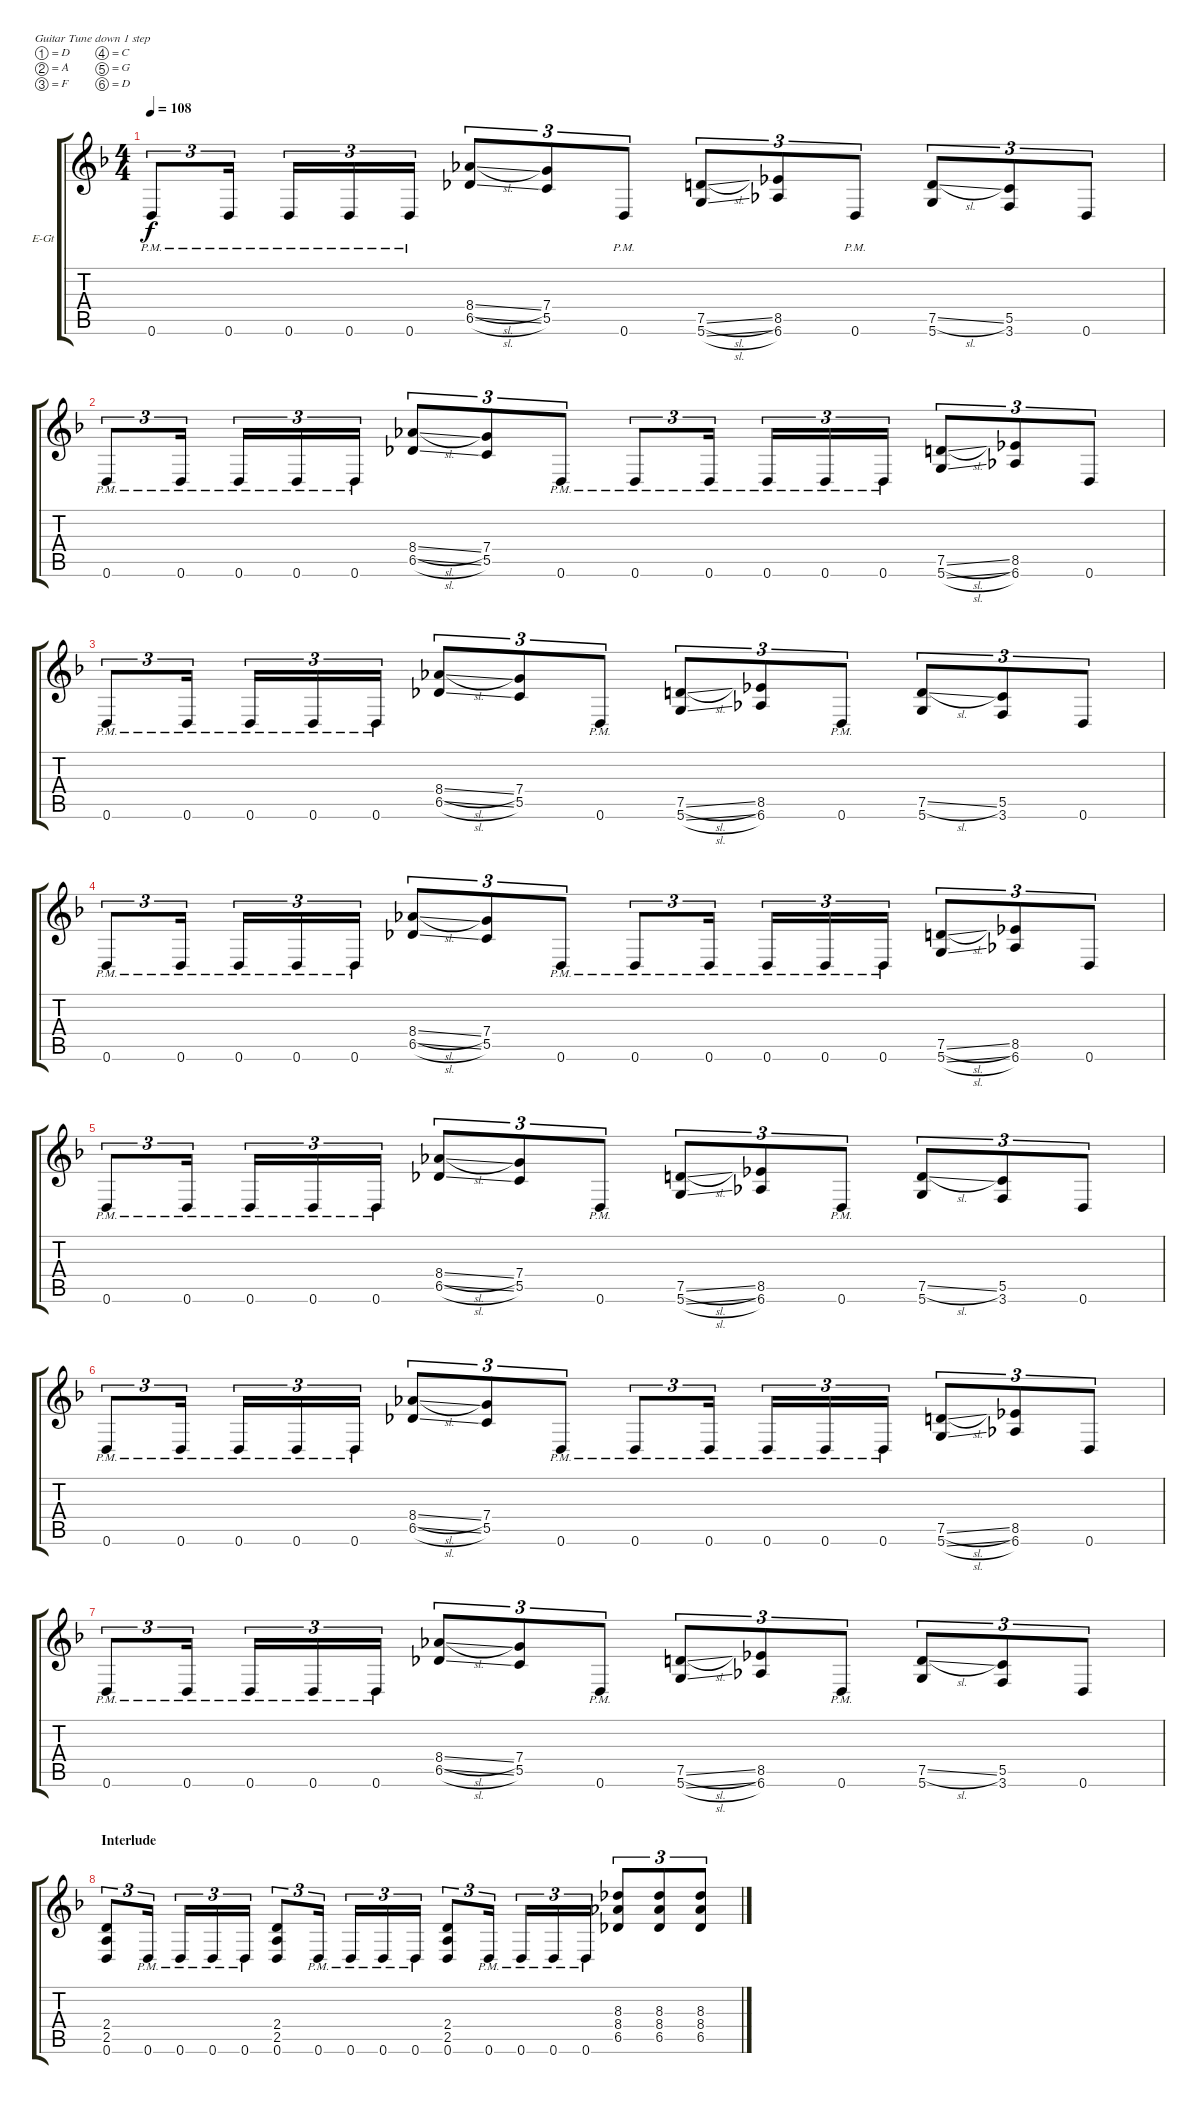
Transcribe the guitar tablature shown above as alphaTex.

\defaultSystemsLayout 4
\bracketExtendMode groupsimilarinstruments
\firstSystemTrackNameOrientation horizontal
\otherSystemsTrackNameOrientation horizontal
\track ("Electric Guitar" "E-Gt") {instrument distortionguitar}
\staff {score tabs}
\tuning (D4 A3 F3 C3 G2 D2)
\ts (4 4)
\tempo 108
\clef g2
\ks dminor
0.6{pm}.8{tu (3 2) dy f} 0.6{pm}.16{tu (3 2)} 0.6{pm}.16{tu (3 2)} 0.6{pm}.16{tu (3 2)} 0.6{pm}.16{tu (3 2)} (6.5{sl} 8.4{sl}).8{tu (3 2)} (5.5 7.4).8{tu (3 2)} 0.6{pm}.8{tu (3 2)} (5.6{sl} 7.5{sl}).8{tu (3 2)} (6.6 8.5).8{tu (3 2)} 0.6{pm}.8{tu (3 2)} (5.6 7.5{sl}).8{tu (3 2)} (3.6 5.5).8{tu (3 2)} 0.6.8{tu (3 2)} |
0.6{pm}.8{tu (3 2)} 0.6{pm}.16{tu (3 2)} 0.6{pm}.16{tu (3 2)} 0.6{pm}.16{tu (3 2)} 0.6{pm}.16{tu (3 2)} (6.5{sl} 8.4{sl}).8{tu (3 2)} (5.5 7.4).8{tu (3 2)} 0.6{pm}.8{tu (3 2)} 0.6{pm}.8{tu (3 2)} 0.6{pm}.16{tu (3 2)} 0.6{pm}.16{tu (3 2)} 0.6{pm}.16{tu (3 2)} 0.6{pm}.16{tu (3 2)} (5.6{sl} 7.5{sl}).8{tu (3 2)} (6.6 8.5).8{tu (3 2)} 0.6.8{tu (3 2)} |
0.6{pm}.8{tu (3 2)} 0.6{pm}.16{tu (3 2)} 0.6{pm}.16{tu (3 2)} 0.6{pm}.16{tu (3 2)} 0.6{pm}.16{tu (3 2)} (6.5{sl} 8.4{sl}).8{tu (3 2)} (5.5 7.4).8{tu (3 2)} 0.6{pm}.8{tu (3 2)} (5.6{sl} 7.5{sl}).8{tu (3 2)} (6.6 8.5).8{tu (3 2)} 0.6{pm}.8{tu (3 2)} (5.6 7.5{sl}).8{tu (3 2)} (3.6 5.5).8{tu (3 2)} 0.6.8{tu (3 2)} |
0.6{pm}.8{tu (3 2)} 0.6{pm}.16{tu (3 2)} 0.6{pm}.16{tu (3 2)} 0.6{pm}.16{tu (3 2)} 0.6{pm}.16{tu (3 2)} (6.5{sl} 8.4{sl}).8{tu (3 2)} (5.5 7.4).8{tu (3 2)} 0.6{pm}.8{tu (3 2)} 0.6{pm}.8{tu (3 2)} 0.6{pm}.16{tu (3 2)} 0.6{pm}.16{tu (3 2)} 0.6{pm}.16{tu (3 2)} 0.6{pm}.16{tu (3 2)} (5.6{sl} 7.5{sl}).8{tu (3 2)} (6.6 8.5).8{tu (3 2)} 0.6.8{tu (3 2)} |
0.6{pm}.8{tu (3 2)} 0.6{pm}.16{tu (3 2)} 0.6{pm}.16{tu (3 2)} 0.6{pm}.16{tu (3 2)} 0.6{pm}.16{tu (3 2)} (6.5{sl} 8.4{sl}).8{tu (3 2)} (5.5 7.4).8{tu (3 2)} 0.6{pm}.8{tu (3 2)} (5.6{sl} 7.5{sl}).8{tu (3 2)} (6.6 8.5).8{tu (3 2)} 0.6{pm}.8{tu (3 2)} (5.6 7.5{sl}).8{tu (3 2)} (3.6 5.5).8{tu (3 2)} 0.6.8{tu (3 2)} |
0.6{pm}.8{tu (3 2)} 0.6{pm}.16{tu (3 2)} 0.6{pm}.16{tu (3 2)} 0.6{pm}.16{tu (3 2)} 0.6{pm}.16{tu (3 2)} (6.5{sl} 8.4{sl}).8{tu (3 2)} (5.5 7.4).8{tu (3 2)} 0.6{pm}.8{tu (3 2)} 0.6{pm}.8{tu (3 2)} 0.6{pm}.16{tu (3 2)} 0.6{pm}.16{tu (3 2)} 0.6{pm}.16{tu (3 2)} 0.6{pm}.16{tu (3 2)} (5.6{sl} 7.5{sl}).8{tu (3 2)} (6.6 8.5).8{tu (3 2)} 0.6.8{tu (3 2)} |
0.6{pm}.8{tu (3 2)} 0.6{pm}.16{tu (3 2)} 0.6{pm}.16{tu (3 2)} 0.6{pm}.16{tu (3 2)} 0.6{pm}.16{tu (3 2)} (6.5{sl} 8.4{sl}).8{tu (3 2)} (5.5 7.4).8{tu (3 2)} 0.6{pm}.8{tu (3 2)} (5.6{sl} 7.5{sl}).8{tu (3 2)} (6.6 8.5).8{tu (3 2)} 0.6{pm}.8{tu (3 2)} (5.6 7.5{sl}).8{tu (3 2)} (3.6 5.5).8{tu (3 2)} 0.6.8{tu (3 2)} |
\section ("" "Interlude")
(0.6 2.5 2.4).8{tu (3 2)} 0.6{pm}.16{tu (3 2)} 0.6{pm}.16{tu (3 2)} 0.6{pm}.16{tu (3 2)} 0.6{pm}.16{tu (3 2)} (0.6 2.5 2.4).8{tu (3 2)} 0.6{pm}.16{tu (3 2)} 0.6{pm}.16{tu (3 2)} 0.6{pm}.16{tu (3 2)} 0.6{pm}.16{tu (3 2)} (0.6 2.5 2.4).8{tu (3 2)} 0.6{pm}.16{tu (3 2)} 0.6{pm}.16{tu (3 2)} 0.6{pm}.16{tu (3 2)} 0.6{pm}.16{tu (3 2)} (6.5 8.4 8.3).8{tu (3 2)} (6.5 8.4 8.3).8{tu (3 2)} (6.5 8.4 8.3).8{tu (3 2)}
